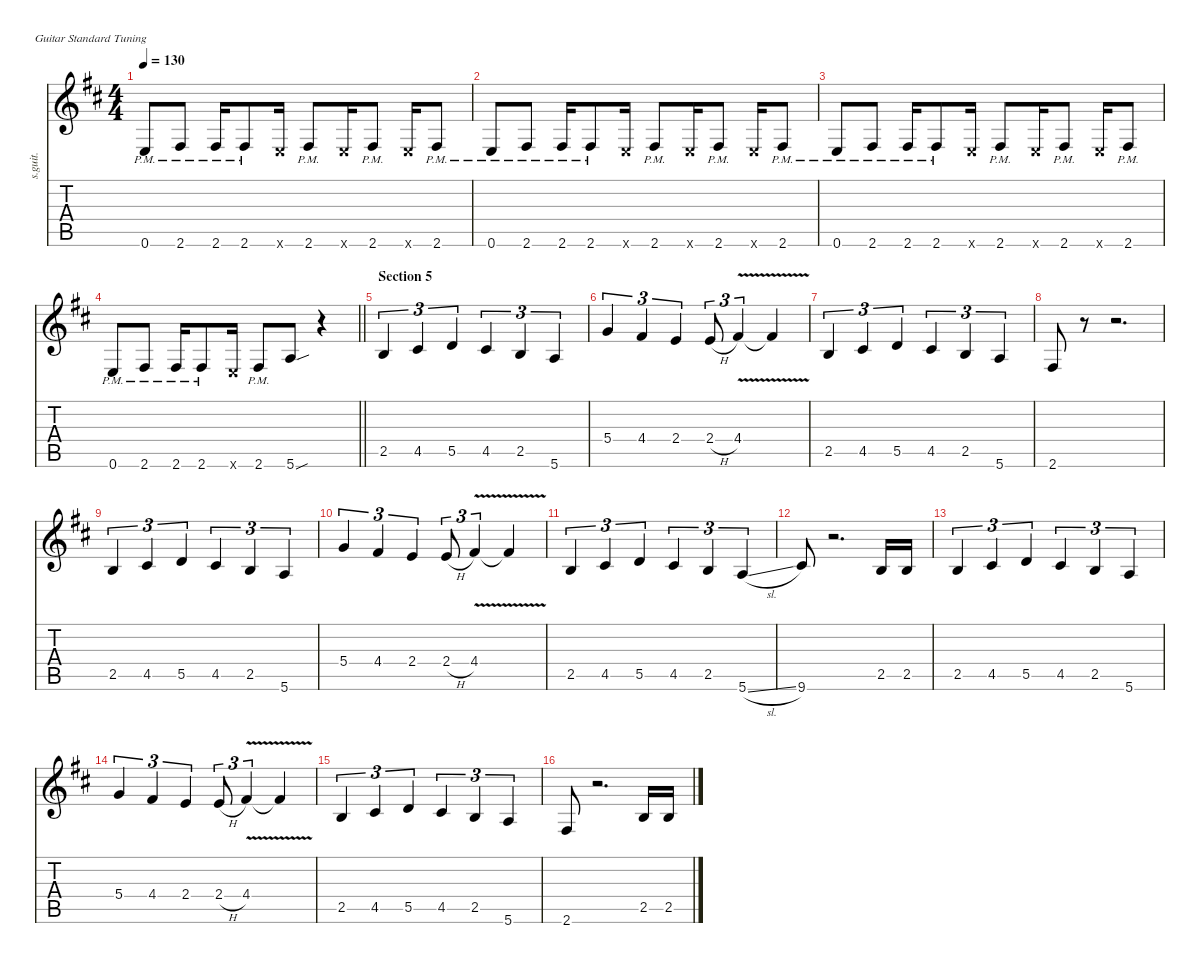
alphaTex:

\defaultSystemsLayout 4
\hideDynamics
\bracketExtendMode nobrackets
\otherSystemsTrackNameOrientation horizontal
\track ("Al - Acoustic Guitar" "s.guit.") {instrument acousticguitarsteel}
\staff {score tabs}
\tuning (E4 B3 G3 D3 A2 E2)
\ts (4 4)
\tempo 130
\clef g2
\ks d
0.6{pm acc forcenatural}.8{dy f beam Up} 2.6{pm acc #}.8{beam Up} 2.6{pm acc #}.16{beam Up} 2.6{pm acc #}.8{beam Up} 0.6{x acc forcenatural}.16{beam Up} 2.6{pm acc #}.8{beam Up} 0.6{x acc forcenatural}.16{beam Up} 2.6{pm acc #}.8{beam Up} 0.6{x acc forcenatural}.16{beam Up} 2.6{pm acc #}.8{beam Up} |
0.6{pm acc forcenatural}.8{beam Up} 2.6{pm acc #}.8{beam Up} 2.6{pm acc #}.16{beam Up} 2.6{pm acc #}.8{beam Up} 0.6{x acc forcenatural}.16{beam Up} 2.6{pm acc #}.8{beam Up} 0.6{x acc forcenatural}.16{beam Up} 2.6{pm acc #}.8{beam Up} 0.6{x acc forcenatural}.16{beam Up} 2.6{pm acc #}.8{beam Up} |
0.6{pm acc forcenatural}.8{beam Up} 2.6{pm acc #}.8{beam Up} 2.6{pm acc #}.16{beam Up} 2.6{pm acc #}.8{beam Up} 0.6{x acc forcenatural}.16{beam Up} 2.6{pm acc #}.8{beam Up} 0.6{x acc forcenatural}.16{beam Up} 2.6{pm acc #}.8{beam Up} 0.6{x acc forcenatural}.16{beam Up} 2.6{pm acc #}.8{beam Up} |
\barLineRight lightlight
0.6{pm acc forcenatural}.8{beam Up} 2.6{pm acc #}.8{beam Up} 2.6{pm acc #}.16{beam Up} 2.6{pm acc #}.8{beam Up} 0.6{x acc forcenatural}.16{beam Up} 2.6{pm acc #}.8{beam Up} 5.6{sou acc forcenatural}.8{beam Up} r.4{beam Up} |
\section ("" "Section 5")
2.5{acc forcenatural}.4{tu (3 2) beam Up} 4.5{acc #}.4{tu (3 2) beam Up} 5.5{acc forcenatural}.4{tu (3 2) beam Up} 4.5{acc #}.4{tu (3 2) beam Up} 2.5{acc forcenatural}.4{tu (3 2) beam Up} 5.6{acc forcenatural}.4{tu (3 2) beam Up} |
5.4{acc forcenatural}.4{tu (3 2) beam Up} 4.4{acc #}.4{tu (3 2) beam Up} 2.4{acc forcenatural}.4{tu (3 2) beam Up} 2.4{h acc forcenatural}.8{tu (3 2) beam Up} 4.4{v acc #}.4{tu (3 2) beam Up} 4.4{v t acc #}.4{beam Up} |
2.5{acc forcenatural}.4{tu (3 2) beam Up} 4.5{acc #}.4{tu (3 2) beam Up} 5.5{acc forcenatural}.4{tu (3 2) beam Up} 4.5{acc #}.4{tu (3 2) beam Up} 2.5{acc forcenatural}.4{tu (3 2) beam Up} 5.6{acc forcenatural}.4{tu (3 2) beam Up} |
2.6{acc #}.8{beam Up} r.8{beam Up} r.2{d beam Up} |
2.5{acc forcenatural}.4{tu (3 2) beam Up} 4.5{acc #}.4{tu (3 2) beam Up} 5.5{acc forcenatural}.4{tu (3 2) beam Up} 4.5{acc #}.4{tu (3 2) beam Up} 2.5{acc forcenatural}.4{tu (3 2) beam Up} 5.6{acc forcenatural}.4{tu (3 2) beam Up} |
5.4{acc forcenatural}.4{tu (3 2) beam Up} 4.4{acc #}.4{tu (3 2) beam Up} 2.4{acc forcenatural}.4{tu (3 2) beam Up} 2.4{h acc forcenatural}.8{tu (3 2) beam Up} 4.4{v acc #}.4{tu (3 2) beam Up} 4.4{v t acc #}.4{beam Up} |
2.5{acc forcenatural}.4{tu (3 2) beam Up} 4.5{acc #}.4{tu (3 2) beam Up} 5.5{acc forcenatural}.4{tu (3 2) beam Up} 4.5{acc #}.4{tu (3 2) beam Up} 2.5{acc forcenatural}.4{tu (3 2) beam Up} 5.6{sl acc forcenatural}.4{tu (3 2) beam Up} |
9.6{acc #}.8{beam Up} r.2{d beam Up} 2.5{acc forcenatural}.16{beam Up} 2.5{acc forcenatural}.16{beam Up} |
2.5{acc forcenatural}.4{tu (3 2) beam Up} 4.5{acc #}.4{tu (3 2) beam Up} 5.5{acc forcenatural}.4{tu (3 2) beam Up} 4.5{acc #}.4{tu (3 2) beam Up} 2.5{acc forcenatural}.4{tu (3 2) beam Up} 5.6{acc forcenatural}.4{tu (3 2) beam Up} |
5.4{acc forcenatural}.4{tu (3 2) beam Up} 4.4{acc #}.4{tu (3 2) beam Up} 2.4{acc forcenatural}.4{tu (3 2) beam Up} 2.4{h acc forcenatural}.8{tu (3 2) beam Up} 4.4{v acc #}.4{tu (3 2) beam Up} 4.4{v t acc #}.4{beam Up} |
2.5{acc forcenatural}.4{tu (3 2) beam Up} 4.5{acc #}.4{tu (3 2) beam Up} 5.5{acc forcenatural}.4{tu (3 2) beam Up} 4.5{acc #}.4{tu (3 2) beam Up} 2.5{acc forcenatural}.4{tu (3 2) beam Up} 5.6{acc forcenatural}.4{tu (3 2) beam Up} |
2.6{acc #}.8{beam Up} r.2{d beam Up} 2.5{acc forcenatural}.16{beam Up} 2.5{acc forcenatural}.16{beam Up}
